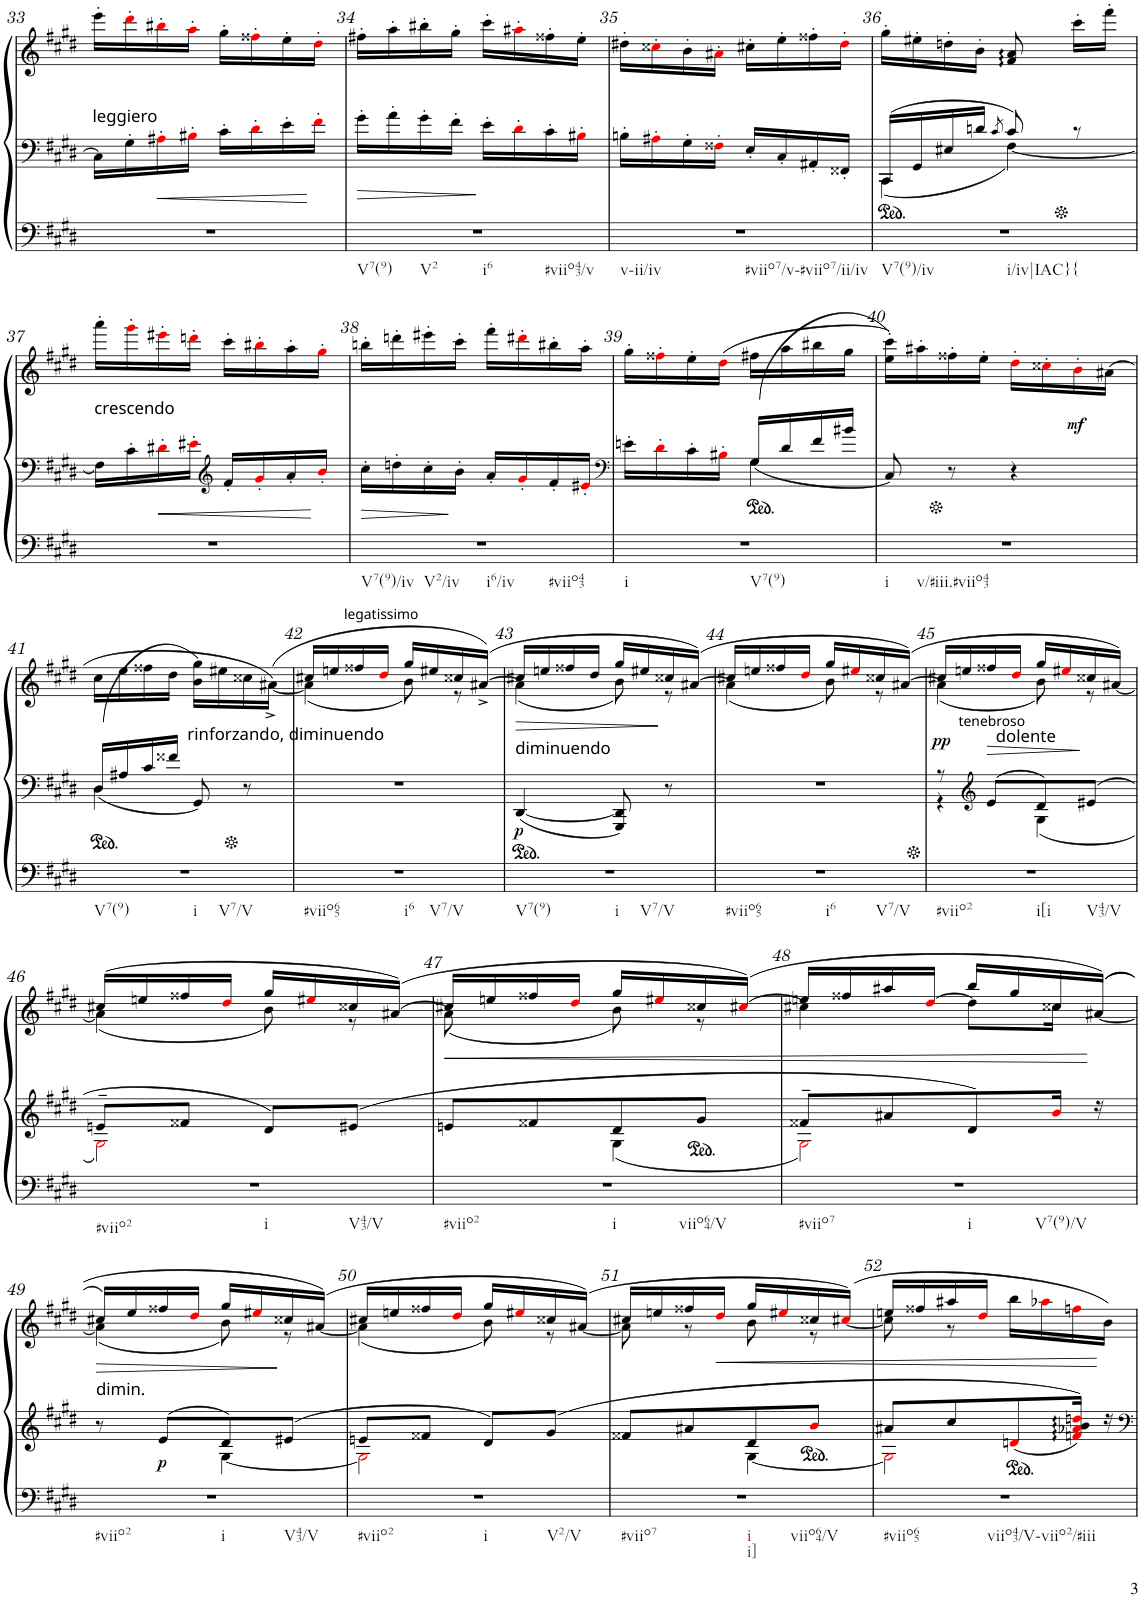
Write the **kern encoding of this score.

**kern	**kern	**dynam
*part1	*part1	*part1
*staff2	*staff1	*staff1/2
*I"Klavier	*	*
*I'Klav.	*	*
!!LO:PB:g=z
*clefF4	*clefG2	*
*k[f#c#g#d#]	*k[f#c#g#d#]	*
*E:	*E:	*
*M2/4	*M2/4	*
=33	=33	=33
!LO:TX:a:t=leggiero	!	!
16C#\LL]	16eee'\LL	.
16G#'\	16ddd#'i\	.
16A#X'i\	16bb#X'i\	.
16B#X'i\JJ	16aa'i\JJ	.
16c#'\LL	16gg#'\LL	.
16d#'i\	16ff##X'i\	.
16e'\	16ee'\	.
16f#'i\JJ	16dd#'i\JJ	.
=34	=34	=34
16g#'\LL	16ff#X'\LL	.
16a'\	16aa'\	.
16g#'\	16bb#X'\	.
16f#'\JJ	16gg#'\JJ	.
16e'\LL	16ccc#'\LL	.
16d#'i\	16aa#X'i\	.
16c#'\	16ff##X'\	.
16B#X'i\JJ	16ee'\JJ	.
=35	=35	=35
16Bn'\LL	16dd#X'\LL	.
16A#X'i\	16cc##X'i\	.
16G#'\	16b'\	.
16F##X'i\JJ	16a#X'i\JJ	.
16E'/LL	16cc#X'\LL	.
16C#'/	16ee'\	.
16AA#X'/	16ff##X'\	.
16FF##X'/JJ	16dd#'i\JJ	.
=36	=36	=36
*^	*	*
16CC#/LL	4CC#\	16gg#'\LL	.
16GG#/	.	16ee#X'\	.
16E#X/	.	16ddn'\	.
16dn/JJ	.	16b'\JJ	.
8qc#/	.	.	.
8c#/	[4F#\	8f#/ 8a/	.
8r	.	16ccc#'\LL	.
.	.	16fff#'\JJ	.
*v	*v	*	*
!!LO:LB:g=z
=37	=37	=37
!LO:TX:a:t=crescendo	!	!
16F#\LL]	16aaa'\LL	.
16c#'\	16ggg#'i\	.
16d#X'i\	16eee#X'i\	.
16e#X'i\JJ	16dddn'i\JJ	.
*clefG2	*	*
16f#'/LL	16ccc#'\LL	.
16g#'i/	16bb#X'i\	.
16a'/	16aa'\	.
16b'i/JJ	16gg#'i\JJ	.
=38	=38	=38
16cc#'\LL	16bbn'\LL	.
16ddn'\	16dddn'\	.
16cc#'\	16eee#X'\	.
16b'\JJ	16ccc#'\JJ	.
16a'/LL	16fff#'\LL	.
16g#'i/	16ddd#X'i\	.
16f#'/	16bb#X'\	.
16e#X'i/JJ	16aa'\JJ	.
=39	=39	=39
*clefF4	*	*
*^	*	*
16en'\LL	4ryy	16gg#'\LL	.
16d#'i\	.	16ff##X'i\	.
16c#'\	.	16ee'\	.
16B#X'i\JJ	.	(16dd#i\JJ	.
(16G#/LL	4G#\	16ff#X\LL	.
16d#/	.	16aa\	.
16f#/	.	16bb#X\	.
16b#X/JJ	.	16gg#\JJ	.
*v	*v	*	*
=40	=40	=40
8C#/	16ee\' 16ccc#\'LL))	.
.	16aa#X'\	.
8r	16ff##X'\	.
.	16ee'\JJ	.
4r	16dd#'i\LL	.
.	16cc##X'i\	.
!	!	!LO:DY:b
.	16b'i\	mf
.	(16a#X\JJ	.
!!LO:LB:g=z
=41	=41	=41
*^	*^	*
16D#/LL	4D#\	16cc#\LL	4..ryy	.
16A#X/	.	16ee\	.	.
16c#/	.	16ff##X\	.	.
16f##X/JJ	.	16dd#\JJ	.	.
!LO:TX:a:t=rinforzando, diminuendo	!	!	!	!
8GG#/	4ryy	(16b\ 16gg#\LL	.	.
.	.	16ee#X\	.	.
8r	.	16cc##X\	.	.
.	.	(>[16a#X^<\JJ)	16a#X	.
*v	*v	*	*	*
=42	=42	=42	=42
!	!LO:TX:a:t=legatissimo	!	!
2r	16cc#X/LL	(4a#\]	.
.	16een/	.	.
.	16ff##X/	.	.
.	16dd#i/JJ	.	.
.	16gg#/LL	8b\)	.
.	16ee#X/	.	.
.	16cc##X/	8r	.
.	([16a#X^</JJ)	.	.
=43	=43	=43	=43
!LO:TX:a:t=diminuendo	!	!	!
!	!	!	!LO:HP:b
!	!	!	!LO:DY:n=1:b=2
[4DD#/	16cc#X/LL	(4a#\]	> p
.	16een/	.	.
.	16ff##X/	.	.
.	16dd#/JJ	.	.
8GGG#/ 8DD#/]	16gg#/LL	8b\)	.
.	16ee#X/	.	.
8r	16cc##X/	8r	]
.	([16a#X/JJ)	.	.
=44	=44	=44	=44
2r	16cc#X/LL	(4a#\]	.
.	16een/	.	.
.	16ff##X/	.	.
.	16dd#i/JJ	.	.
.	16gg#/LL	8b\)	.
.	16ee#Xi/	.	.
.	16cc##X/	8r	.
.	([16a#X/JJ)	.	.
=45	=45	=45	=45
*^	*	*	*
!LO:TX:a:t=dolente	!	!	!	!
!	!	!	!	!LO:DY:a=2
8r	4r	16cc#X/LL	(4a#\]	pp
!	!	!LO:TX:b:t=tenebroso	!	!
.	.	16een/	.	.
*clefG2	*	*	*	*
8e/L	.	16ff##X/	.	.
.	.	16dd#i/JJ	.	.
8d#/	4G#\	16gg#/LL	8b\)	.
.	.	16ee#Xi/	.	.
8e#X/J	.	16cc##X/	8r	.
.	.	[<16a#X/JJ)	.	.
!!LO:LB:g=z	!!
=46	=46	=46	=46	=46
!	!	!	!	!LO:HP:b=2
8en~/L	2G#i\	(16cc#X/LL	(4a#\]	>
.	.	16een/	.	.
8f##X/J	.	16ff##X/	.	.
.	.	16dd#i/JJ	.	.
8d#/L	.	16gg#/LL	8b\)	.
.	.	16ee#Xi/	.	.
8e#X/J	.	16cc##X/	8r	.
.	.	([16a#X/JJ)	.	.
=47	=47	=47	=47	=47
!	!	!	!	!LO:HP:b
8en/L	4ryy	16cc#X/LL	(8a#\]	<
.	.	16een/	.	.
8f##X/	.	16ff##X/	8ryy	.
.	.	16dd#i/JJ	.	.
8d#/	4G#\	16gg#/LL	8b\)	.
.	.	16ee#Xi/	.	.
8g#/J	.	16cc##X/	8r	.
.	.	([16cc#Xi/JJ)	.	.
=48	=48	=48	=48	=48
8f##X~/L	2G#i\	16een/LL	4cc#X\]	.
.	.	16ff##X/	.	.
8a#X/	.	16aa#X/	.	.
.	.	[16dd#i/JJ	.	.
8d#/	.	16bb/LL	8dd#\L]	.
.	.	16gg#/	.	.
16bi/Jk	.	16cc##X/	16cc##X\Jk	.
16r	.	(([16a#X/JJ)	16ryy	]
!!LO:LB:g=z	!!
=49	=49	=49	=49	=49
!LO:TX:a:t=dimin.	!	!	!	!
!	!	!	!	!LO:HP:b
8r	4ryy	16cc#X/LL)	(4a#\]	>
.	.	16ee/	.	.
!	!	!	!	!LO:DY:b=2
8e/L	.	16ff##X/	.	p
.	.	16dd#i/JJ	.	.
8d#/	[4G#\	16gg#/LL	8b\)	.
.	.	16ee#Xi/	.	.
8e#X/J	.	16cc##X/	8r	[
.	.	([<16a#X/JJ)	.	.
=50	=50	=50	=50	=50
8en/L	2G#i\]	16cc#X/LL	(4a#\]	.
.	.	16een/	.	.
8f##X/J	.	16ff##X/	.	.
.	.	16dd#i/JJ	.	.
8d#/L	.	16gg#/LL	8b\)	.
.	.	16ee#Xi/	.	.
8g#/J	.	16cc##X/	8r	.
.	.	([<16a#X/JJ)	.	.
=51	=51	=51	=51	=51
8f##X/L	4ryy	16cc#X/LL	8a#\]	.
.	.	16een/	.	.
8a#X/	.	16ff##X/	8r	.
.	.	16dd#i/JJ	.	.
8d#/	[4G#\	16gg#/LL	8b\	.
.	.	16ee#Xi/	.	.
8bi/J	.	16cc##X/	8r	.
.	.	([<16cc#Xi/JJ)	.	.
=52	=52	=52	=52	=52
8a#X/L	2G#i\]	16een/LL	8cc#\]	.
.	.	16ff##X/	.	.
8cc#/	.	16aa#X/	8r	.
.	.	16dd#i/JJ	.	.
8dni/	.	16bb\LL	4ryy	.
.	.	16aa-Xi\	.	.
16fni/ 16a-Xi/ 16b/ 16ddni/Jk	.	16ffni\	.	.
16r	.	16b\JJ)	.	]
*v	*v	*	*	*
*	*v	*v	*
=	=	=
*-	*-	*-
